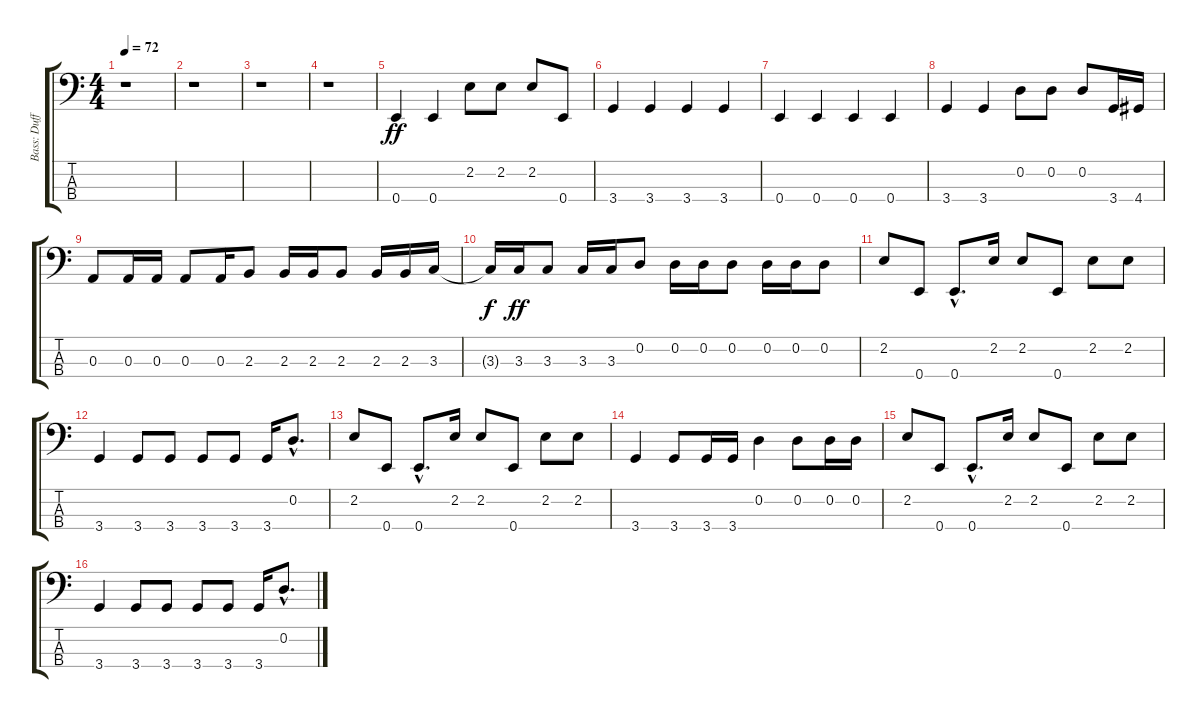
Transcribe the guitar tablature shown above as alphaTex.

\track ("Bass: Duff" "Bass: Duff") {instrument electricbassfinger}
\staff {score tabs}
\tuning (G2 D2 A1 E1) {hide}
\ts (4 4)
\tempo 72
\clef f4
\ks c
r.1{dy ff} |
r.1 |
r.1 |
r.1 |
0.4.4 0.4.4 2.2.8 2.2.8 2.2.8 0.4.8 |
3.4.4 3.4.4 3.4.4 3.4.4 |
0.4.4 0.4.4 0.4.4 0.4.4 |
3.4.4 3.4.4 0.2.8 0.2.8 0.2.8 3.4.16 4.4.16 |
0.3.8 0.3.16 0.3.16 0.3.8 0.3.16 2.3.8 2.3.16 2.3.16 2.3.8 2.3.16 2.3.16 3.3.16 |
3.3{t}.16{dy f} 3.3.16{dy ff} 3.3.8 3.3.16 3.3.16 0.2.8 0.2.16 0.2.16 0.2.8 0.2.16 0.2.16 0.2.8 |
2.2.8 0.4.8 0.4{hac}.8{d} 2.2.16 2.2.8 0.4.8 2.2.8 2.2.8 |
3.4.4 3.4.8 3.4.8 3.4.8 3.4.8 3.4.16 0.2{hac}.8{d} |
2.2.8 0.4.8 0.4{hac}.8{d} 2.2.16 2.2.8 0.4.8 2.2.8 2.2.8 |
3.4.4 3.4.8 3.4.16 3.4.16 0.2.4 0.2.8 0.2.16 0.2.16 |
2.2.8 0.4.8 0.4{hac}.8{d} 2.2.16 2.2.8 0.4.8 2.2.8 2.2.8 |
3.4.4 3.4.8 3.4.8 3.4.8 3.4.8 3.4.16 0.2{hac}.8{d}
